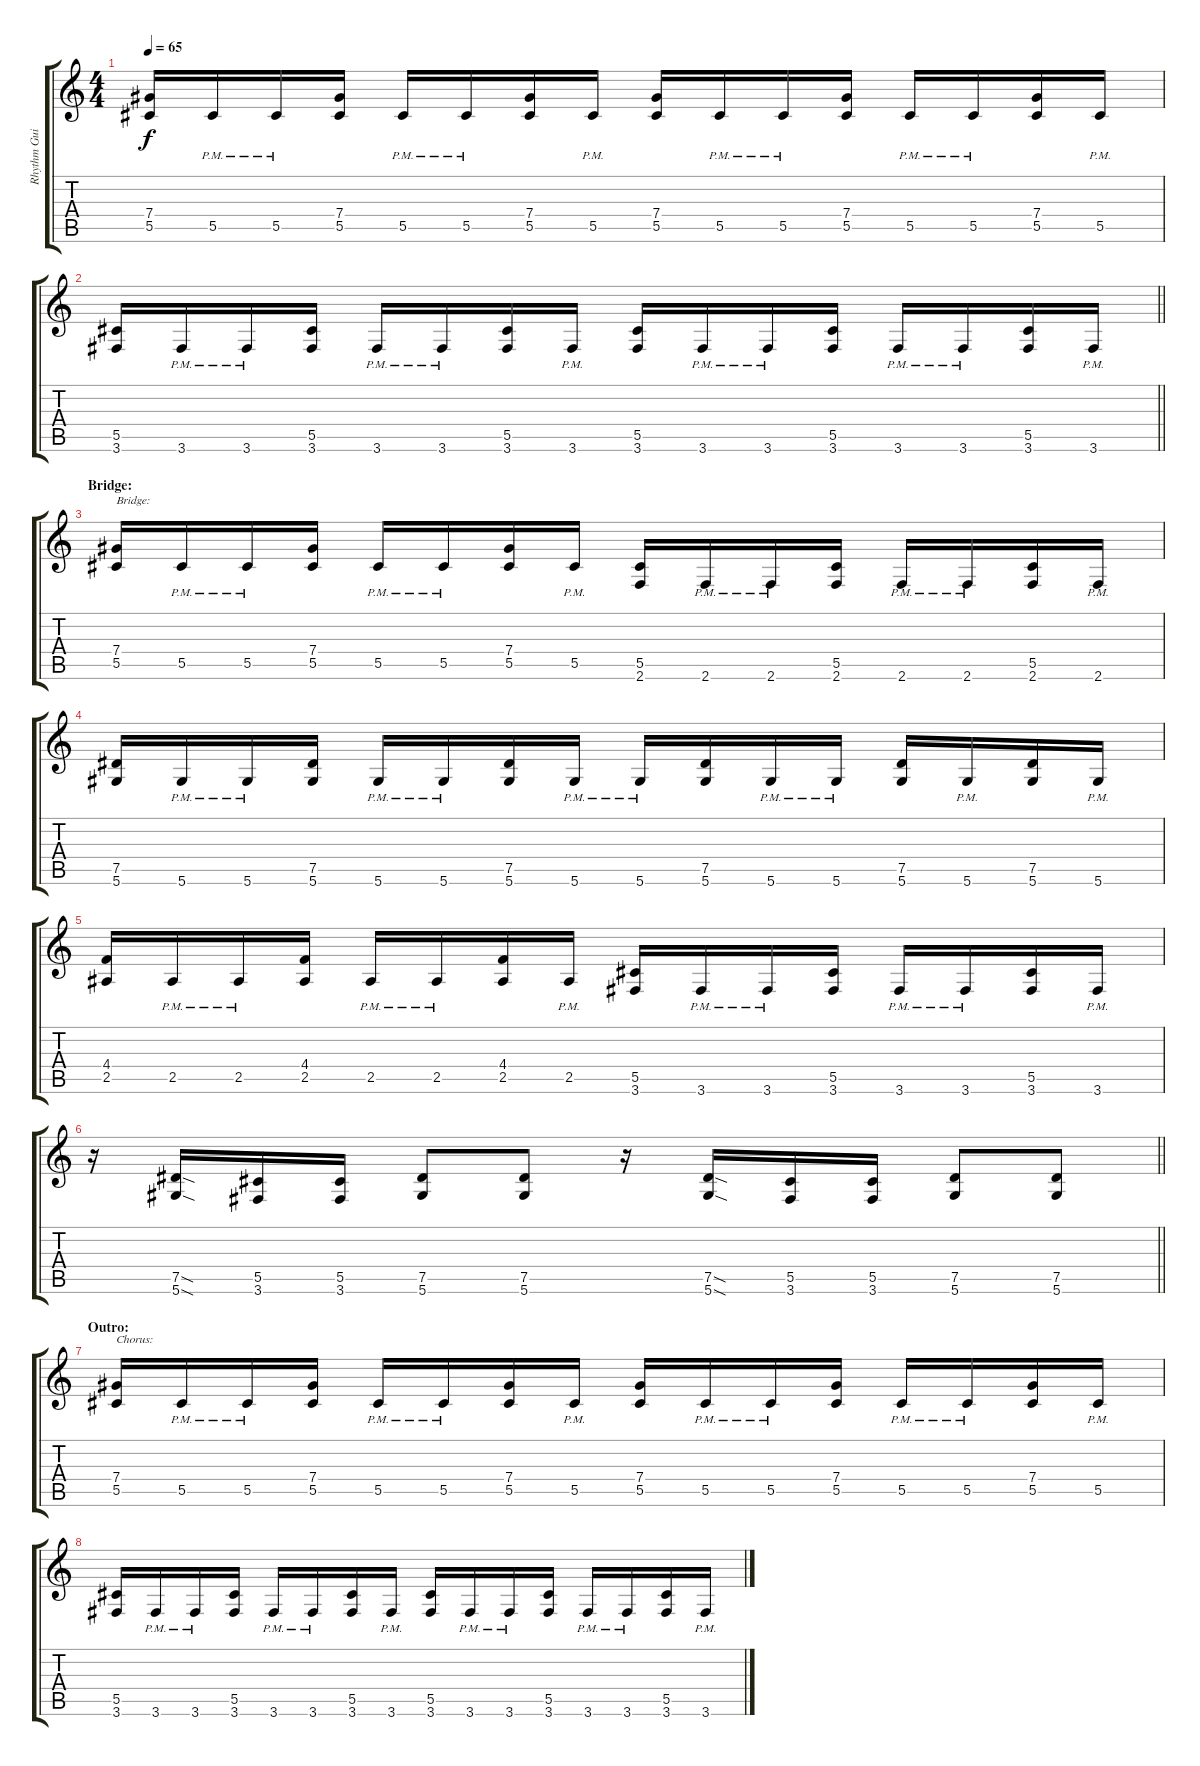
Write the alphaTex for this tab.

\track ("Rhythm Guitar 2" "Rhythm Gui") {instrument distortionguitar}
\staff {score tabs}
\tuning (Eb4 Bb3 Gb3 Db3 Ab2 Eb2) {hide}
\ts (4 4)
\tempo 65
\clef g2
\ks c
(7.4 5.5).16{dy f} 5.5{pm}.16 5.5{pm}.16 (7.4 5.5).16 5.5{pm}.16 5.5{pm}.16 (7.4 5.5).16 5.5{pm}.16 (7.4 5.5).16 5.5{pm}.16 5.5{pm}.16 (7.4 5.5).16 5.5{pm}.16 5.5{pm}.16 (7.4 5.5).16 5.5{pm}.16 |
\barLineRight lightlight
(5.5 3.6).16 3.6{pm}.16 3.6{pm}.16 (5.5 3.6).16 3.6{pm}.16 3.6{pm}.16 (5.5 3.6).16 3.6{pm}.16 (5.5 3.6).16 3.6{pm}.16 3.6{pm}.16 (5.5 3.6).16 3.6{pm}.16 3.6{pm}.16 (5.5 3.6).16 3.6{pm}.16 |
\section ("" "Bridge:")
(7.4 5.5).16{txt "Bridge:"} 5.5{pm}.16 5.5{pm}.16 (7.4 5.5).16 5.5{pm}.16 5.5{pm}.16 (7.4 5.5).16 5.5{pm}.16 (5.5 2.6).16 2.6{pm}.16 2.6{pm}.16 (5.5 2.6).16 2.6{pm}.16 2.6{pm}.16 (5.5 2.6).16 2.6{pm}.16 |
(7.5 5.6).16 5.6{pm}.16 5.6{pm}.16 (7.5 5.6).16 5.6{pm}.16 5.6{pm}.16 (7.5 5.6).16 5.6{pm}.16 5.6{pm}.16 (7.5 5.6).16 5.6{pm}.16 5.6{pm}.16 (7.5 5.6).16 5.6{pm}.16 (7.5 5.6).16 5.6{pm}.16 |
(4.4 2.5).16 2.5{pm}.16 2.5{pm}.16 (4.4 2.5).16 2.5{pm}.16 2.5{pm}.16 (4.4 2.5).16 2.5{pm}.16 (5.5 3.6).16 3.6{pm}.16 3.6{pm}.16 (5.5 3.6).16 3.6{pm}.16 3.6{pm}.16 (5.5 3.6).16 3.6{pm}.16 |
\barLineRight lightlight
r.16 (7.5{sod} 5.6{sod}).16 (5.5 3.6).16 (5.5 3.6).16 (7.5 5.6).8 (7.5 5.6).8 r.16 (7.5{sod} 5.6{sod}).16 (5.5 3.6).16 (5.5 3.6).16 (7.5 5.6).8 (7.5 5.6).8 |
\section ("" "Outro:")
(7.4 5.5).16{txt "Chorus:"} 5.5{pm}.16 5.5{pm}.16 (7.4 5.5).16 5.5{pm}.16 5.5{pm}.16 (7.4 5.5).16 5.5{pm}.16 (7.4 5.5).16 5.5{pm}.16 5.5{pm}.16 (7.4 5.5).16 5.5{pm}.16 5.5{pm}.16 (7.4 5.5).16 5.5{pm}.16 |
(5.5 3.6).16 3.6{pm}.16 3.6{pm}.16 (5.5 3.6).16 3.6{pm}.16 3.6{pm}.16 (5.5 3.6).16 3.6{pm}.16 (5.5 3.6).16 3.6{pm}.16 3.6{pm}.16 (5.5 3.6).16 3.6{pm}.16 3.6{pm}.16 (5.5 3.6).16 3.6{pm}.16
